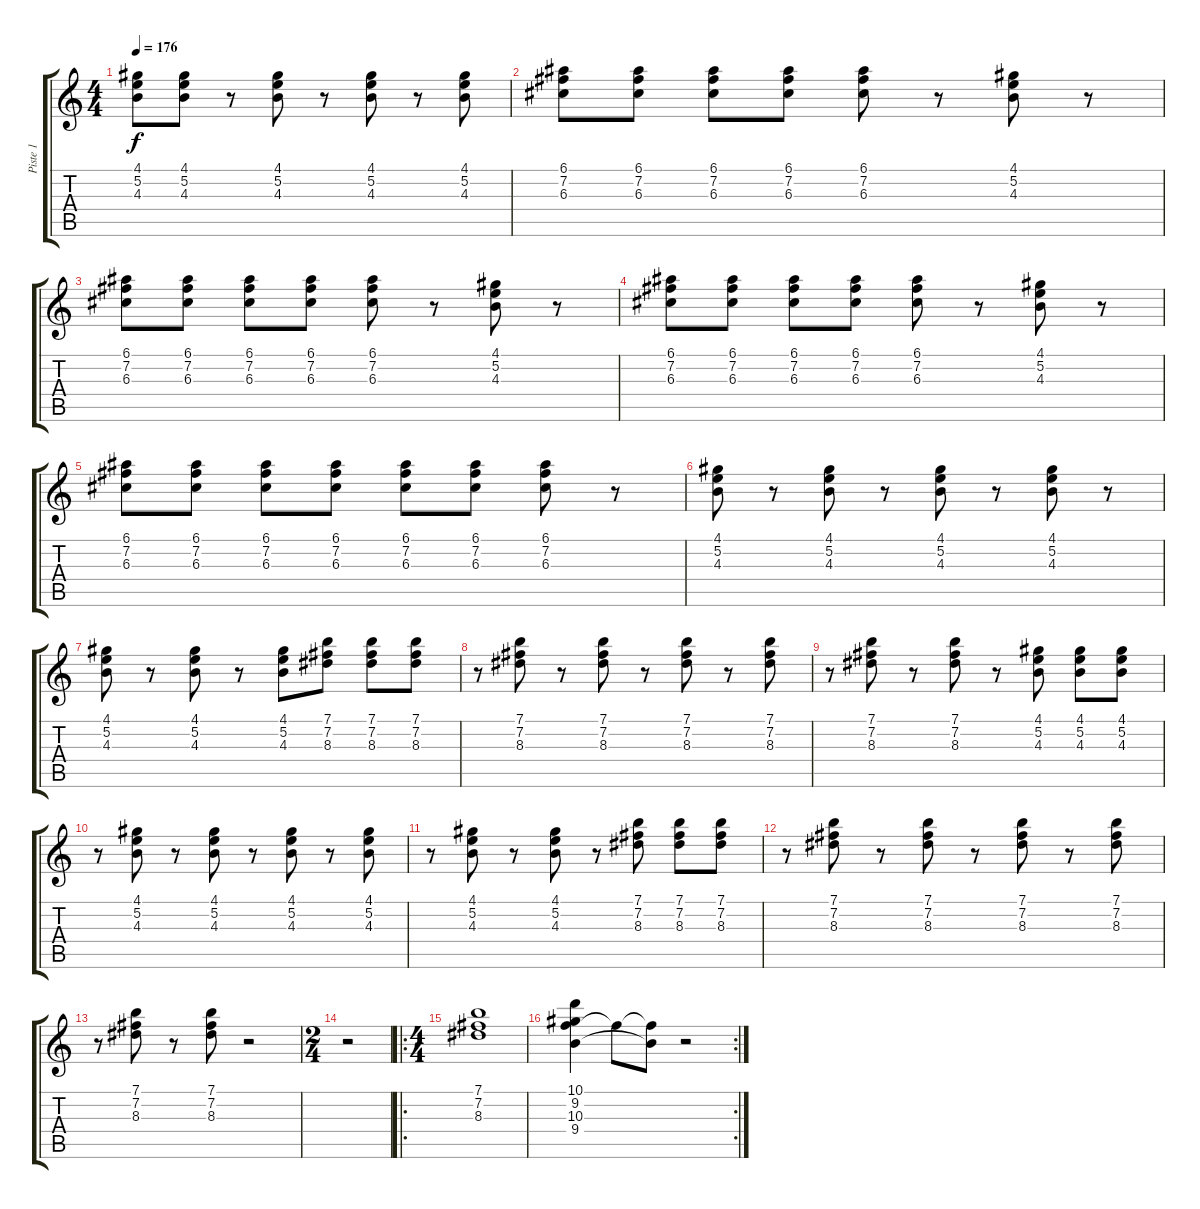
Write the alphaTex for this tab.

\track ("Piste 1" "Piste 1") {instrument electricguitarclean}
\staff {score tabs}
\tuning (E4 B3 G3 D3 A2 E2) {hide}
\ts (4 4)
\tempo 176
\clef g2
\ks c
(4.1 5.2 4.3).8{dy f} (4.1 5.2 4.3).8 r.8 (4.1 5.2 4.3).8 r.8 (4.1 5.2 4.3).8 r.8 (4.1 5.2 4.3).8 |
(6.1 7.2 6.3).8 (6.1 7.2 6.3).8 (6.1 7.2 6.3).8 (6.1 7.2 6.3).8 (6.1 7.2 6.3).8 r.8 (4.1 5.2 4.3).8 r.8 |
(6.1 7.2 6.3).8 (6.1 7.2 6.3).8 (6.1 7.2 6.3).8 (6.1 7.2 6.3).8 (6.1 7.2 6.3).8 r.8 (4.1 5.2 4.3).8 r.8 |
(6.1 7.2 6.3).8 (6.1 7.2 6.3).8 (6.1 7.2 6.3).8 (6.1 7.2 6.3).8 (6.1 7.2 6.3).8 r.8 (4.1 5.2 4.3).8 r.8 |
(6.1 7.2 6.3).8 (6.1 7.2 6.3).8 (6.1 7.2 6.3).8 (6.1 7.2 6.3).8 (6.1 7.2 6.3).8 (6.1 7.2 6.3).8 (6.1 7.2 6.3).8 r.8 |
(4.1 5.2 4.3).8 r.8 (4.1 5.2 4.3).8 r.8 (4.1 5.2 4.3).8 r.8 (4.1 5.2 4.3).8 r.8 |
(4.1 5.2 4.3).8 r.8 (4.1 5.2 4.3).8 r.8 (4.1 5.2 4.3).8 (7.1 7.2 8.3).8 (7.1 7.2 8.3).8 (7.1 7.2 8.3).8 |
r.8 (7.1 7.2 8.3).8 r.8 (7.1 7.2 8.3).8 r.8 (7.1 7.2 8.3).8 r.8 (7.1 7.2 8.3).8 |
r.8 (7.1 7.2 8.3).8 r.8 (7.1 7.2 8.3).8 r.8 (4.1 5.2 4.3).8 (4.1 5.2 4.3).8 (4.1 5.2 4.3).8 |
r.8 (4.1 5.2 4.3).8 r.8 (4.1 5.2 4.3).8 r.8 (4.1 5.2 4.3).8 r.8 (4.1 5.2 4.3).8 |
r.8 (4.1 5.2 4.3).8 r.8 (4.1 5.2 4.3).8 r.8 (7.1 7.2 8.3).8 (7.1 7.2 8.3).8 (7.1 7.2 8.3).8 |
r.8 (7.1 7.2 8.3).8 r.8 (7.1 7.2 8.3).8 r.8 (7.1 7.2 8.3).8 r.8 (7.1 7.2 8.3).8 |
r.8 (7.1 7.2 8.3).8 r.8 (7.1 7.2 8.3).8 r.2 |
\ts (2 4)
r.2 |
\ro
\ts (4 4)
(7.1 7.2 8.3).1 |
\rc 2
(10.1 9.2 10.3 9.4).4 10.3{t}.8 (10.3{t} 9.4{t}).8 r.2
